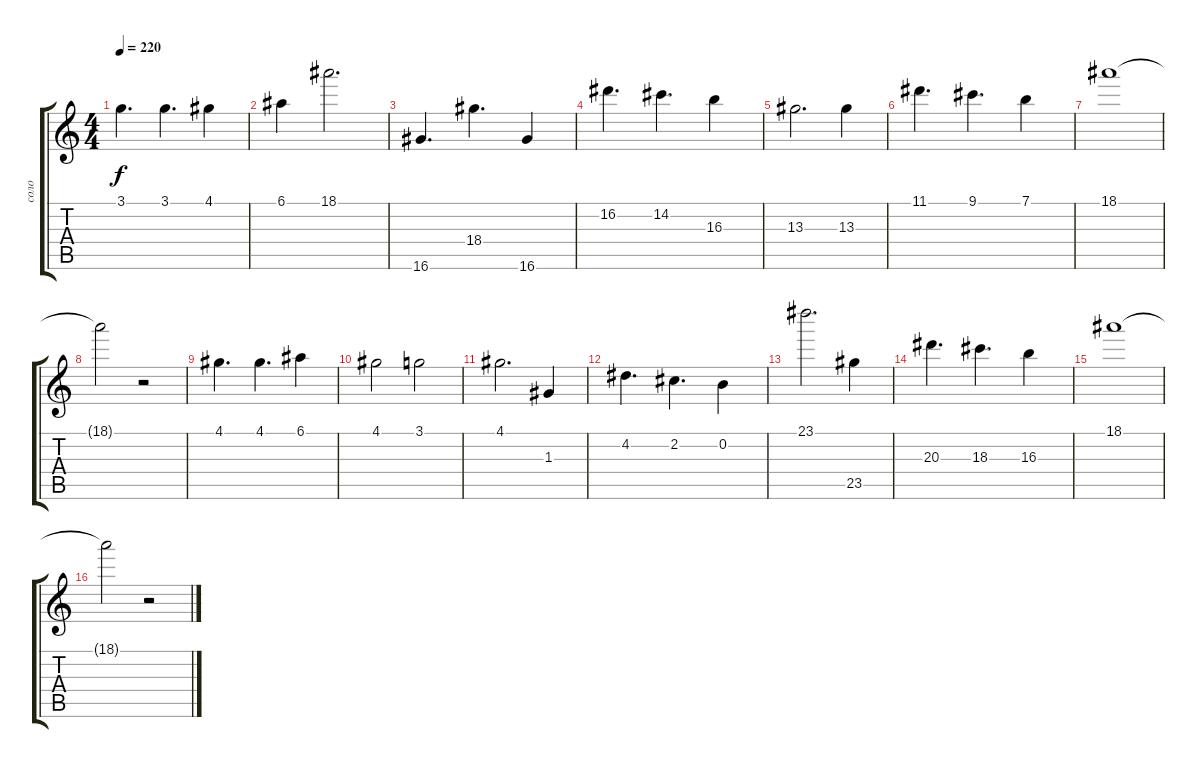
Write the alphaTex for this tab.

\track ("соло" "соло") {instrument distortionguitar}
\staff {score tabs}
\tuning (E4 B3 G3 D3 A2 E2) {hide}
\ts (4 4)
\tempo 220
\clef g2
\ks c
3.1.4{d dy f} 3.1.4{d} 4.1.4 |
6.1.4 18.1.2{d} |
16.6.4{d} 18.4.4{d} 16.6.4 |
16.2.4{d} 14.2.4{d} 16.3.4 |
13.3.2{d} 13.3.4 |
11.1.4{d} 9.1.4{d} 7.1.4 |
18.1.1 |
18.1{t}.2 r.2 |
4.1.4{d} 4.1.4{d} 6.1.4 |
4.1.2 3.1.2 |
4.1.2{d} 1.3.4 |
4.2.4{d} 2.2.4{d} 0.2.4 |
23.1.2{d} 23.5.4 |
20.3.4{d} 18.3.4{d} 16.3.4 |
18.1.1 |
18.1{t}.2 r.2
